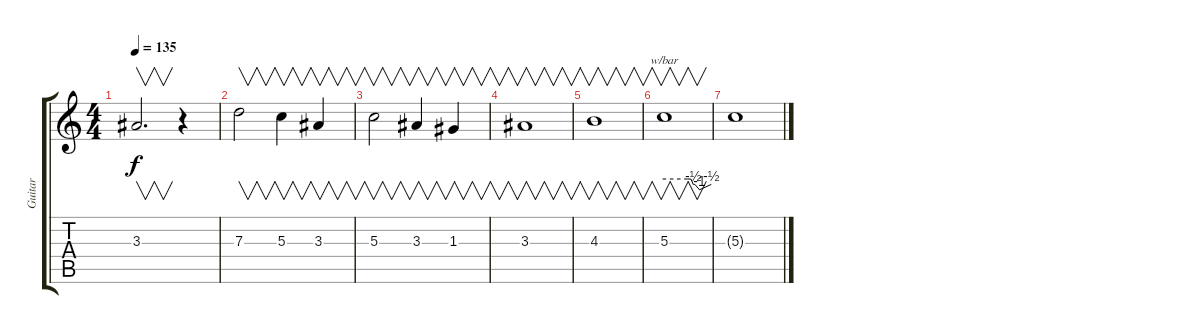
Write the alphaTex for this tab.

\track ("Guitar" "Guitar") {instrument distortionguitar}
\staff {score tabs}
\tuning (E4 B3 G3 D3 A2 E2) {hide}
\ts (4 4)
\tempo 135
\clef g2
\ks c
3.3.2{v d dy f} r.4 |
7.3.2{v} 5.3.4{v} 3.3.4{v} |
5.3.2{v} 3.3.4{v} 1.3.4{v} |
3.3.1{v} |
4.3.1{v} |
5.3.1{v tbe (custom default 0 0 30 0 34 0 37 -2 39 -2 45 -4 60 -2)} |
5.3{t}.1
